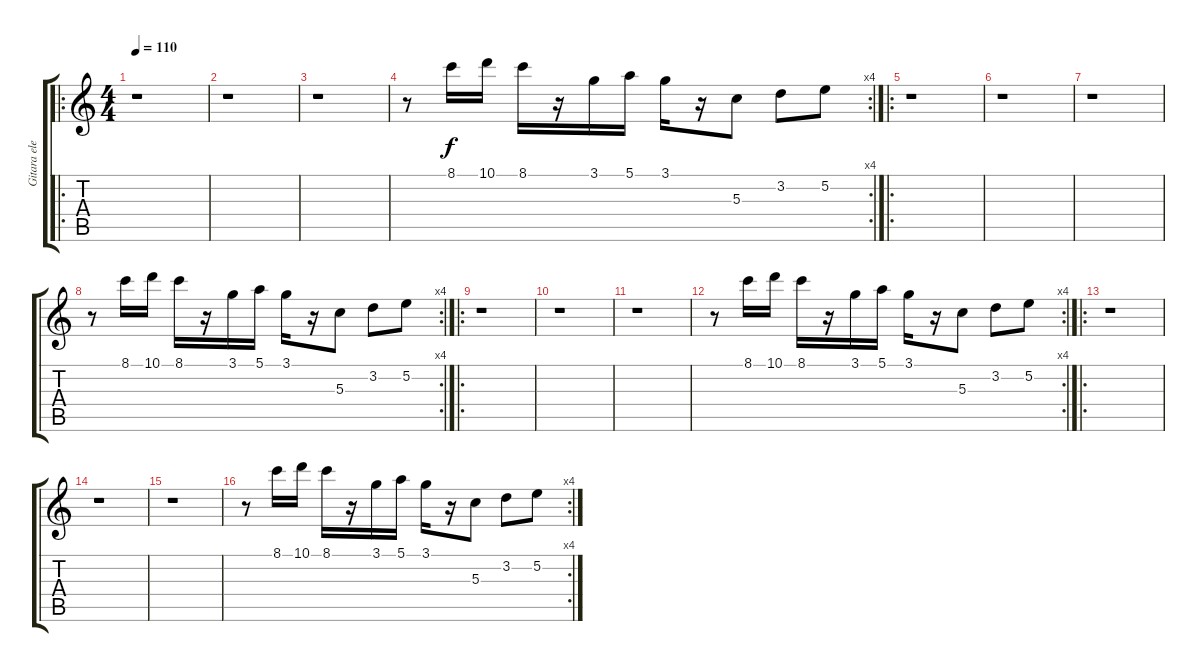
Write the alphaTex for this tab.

\track ("Gitara elektryczna 3" "Gitara ele") {instrument distortionguitar}
\staff {score tabs}
\tuning (E4 B3 G3 D3 A2 E2) {hide}
\ro
\ts (4 4)
\tempo 110
\clef g2
\ks c
r.1{dy f} |
r.1 |
r.1 |
\rc 4
r.8 8.1.16 10.1.16 8.1.16 r.16 3.1.16 5.1.16 3.1.16 r.16 5.3.8 3.2.8 5.2.8 |
\ro
r.1 |
r.1 |
r.1 |
\rc 4
r.8 8.1.16 10.1.16 8.1.16 r.16 3.1.16 5.1.16 3.1.16 r.16 5.3.8 3.2.8 5.2.8 |
\ro
r.1 |
r.1 |
r.1 |
\rc 4
r.8 8.1.16 10.1.16 8.1.16 r.16 3.1.16 5.1.16 3.1.16 r.16 5.3.8 3.2.8 5.2.8 |
\ro
r.1 |
r.1 |
r.1 |
\rc 4
r.8 8.1.16 10.1.16 8.1.16 r.16 3.1.16 5.1.16 3.1.16 r.16 5.3.8 3.2.8 5.2.8
